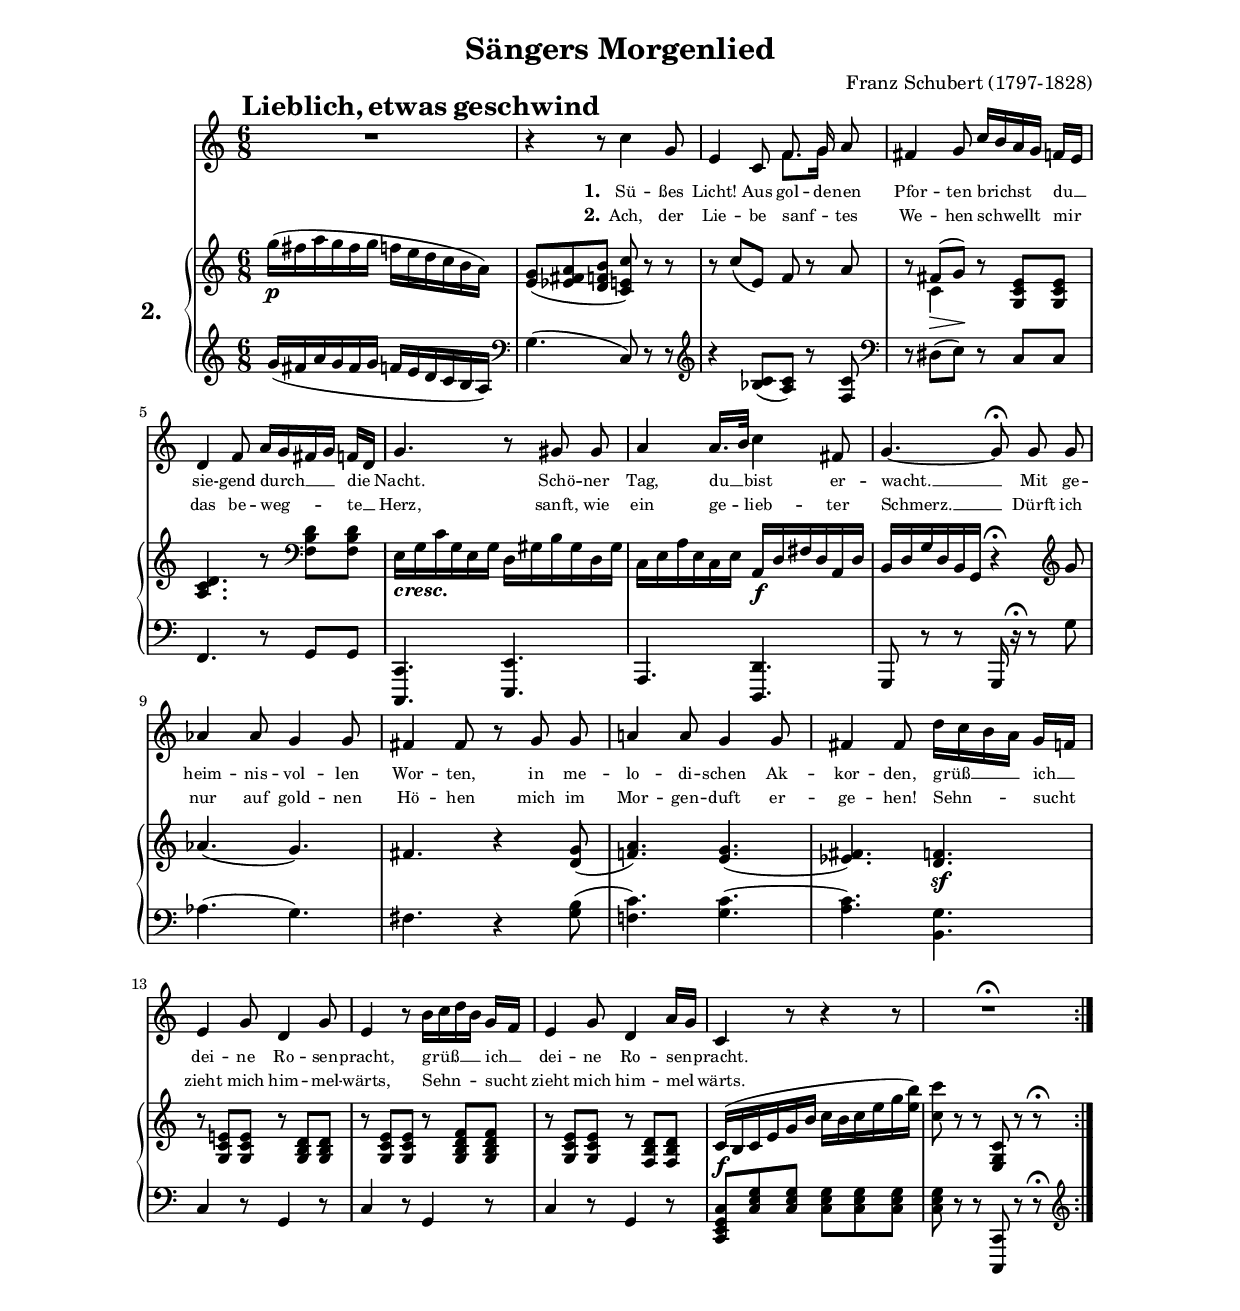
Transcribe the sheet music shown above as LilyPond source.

\header {
    title = "Sängers Morgenlied"
    composer = "Franz Schubert (1797-1828)"
    date = "27. Februar 1815"
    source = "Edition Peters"
    editor = "Paul Losse"
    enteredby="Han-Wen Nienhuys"
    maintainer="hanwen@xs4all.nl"

    texidoc = "The source is a rather tightly set Peters in Edition is
    a heavy font. The Peters edition (4622c) was `herausgegeben' by
    Paul Losse, whose name also appears on a 1956 edition of some
    other music. Strictly speaking, his edititorial enhancements will
    not be in the PD - but I am assuming there are no notable ones in
    this small piece.

    The original compresses the entire music onto a single page, in 4
    systems.  Lily does so too if you tune down spacing-increment, but
    chooses line breaks differently.

    Further manual tweaks: the slur in measure 12 has been flattened
manually. The beam in measure 3, left-hand, technically is wrong, but
has been added following the original. The crescendo in measure 4 has
been lowered

"

}

\version "2.7.14"
manuscriptBreak = { \break }



#(set-global-staff-size (/ (* 5.8 72.27) 25.4))

\paper  {
%#(set-global-staff-size (* 5.8 mm))
    linewidth = #(* mm 160)
    indent = 8\mm
    interscoreline = 2.\mm
    betweensystemspace = 15\mm
    raggedbottom = ##t 
    }

modernAccidentals = {
  \set Staff.extraNatural =  ##f
  \set Staff.autoAccidentals =  #'(Staff (same-octave . 1) (any-octave . 0))
  \set Staff.autoCautionaries =  #'()  
}


melody =    \relative c'' \repeat volta 2 \context Voice = "singer" {
    \time 6/8
    \autoBeamOff
    s1*0^\markup { \bold \large\bigger\bigger { \hspace #-3.0 Lieblich, etwas geschwind } }
  R2.
  r4 r8 c4 g8 |
  e4 c8
    <<
	\new Voice { \stemUp f8. g16 }
	{ \stemDown f8.[ g16] } >> \stemNeutral a8 |
  fis4  g8 c16[ b a g] f[ e] |
  d4 f8 a16[ g fis g] f[ d] |
  g4. r8 gis gis |
  a4 a16.[ b32] c4 fis,8 |
  g4.~ g8-\fermata g8 g |
  as4 as8 g4 g8 |
  fis4 fis8 r8 g g  |
  a!4 a8 g4 g8 |
  fis4 fis8 d'16[ c b a] g[ f] |
  e4 g8 d4 g8 e4 r8 b'16[ c d b] g[ f] |
  e4 g8 d4 a'16[ g] |
  c,4 r8 r4 r8 |

    % TODO : make \fermata work. 
  R2.^\fermataMarkup 
}


ignoreMelisma =	\set ignoreMelismata = ##t
ignoreMelismaOff = \unset ignoreMelismata 


firstVerse = \lyricmode {
    \set stanza = "1."
    
    Sü -- ßes Licht! Aus
    \ignoreMelisma
    gol --
    \ignoreMelismaOff

    de -- nen  Pfor -- ten brichst du __ \manuscriptBreak | 
    sie -- gend durch __ die Nacht. Schö -- ner Tag, du __ bist er -- wacht. __ Mit ge -- |
    \manuscriptBreak
    heim -- nis -- vol -- len Wor -- ten, in me -- lo -- di -- schen Ak -- kor -- den, grüß __ ich __ \manuscriptBreak |
    dei -- ne Ro -- sen -- pracht, grüß __ ich __ dei -- ne Ro -- sen -- pracht. 
    }

secondVerse = \lyricmode {
    \set stanza = "2."
    Ach, der Lie -- be sanf
    -- tes We -- hen schwellt mir |
    das be -- weg -- te __ Herz, sanft, wie ein ge -- lieb -- ter Schmerz. __ Dürft ich | 
    nur auf gold -- nen Hö -- hen mich im Mor -- gen -- duft er -- ge -- hen! Sehn -- sucht |
    zieht mich him -- mel -- wärts, Sehn -- sucht zieht mich him -- mel -- wärts.
    }

pianoRH =  \relative c''' \repeat volta 2 {
    #(set-accidental-style 'modern)
    g16(_\p fis a g fis g f e d c b a ) | 
    <g e>8( <es fis a> <d f b> <c e c'>) r8 r | 
    r8 c'( e,) f r a |
    \once \override DynamicLineSpanner   #'padding =#3
    r8 << { s8 s8 }  << { fis(\> g)\!
			    } \\ { c,4 } >> >> r8 <e c g> <e c g> |
    <d c a>4. r8 \clef bass  <d b f> <d b f> |
    e,16_" "_\markup { \bold\italic cresc. } g c g e g d gis b gis d gis |
    c, e a e c e a,-\f d fis d a d |
    b d g  d b g r4\fermata \clef treble g''8 |
    as4.( g 4.) | fis4. r4 <d g>8 ( |
    <f a>4.) <e g>4.( <es fis> ) <d f>\sf |
    r8 <e c g> <e c g> r <d b g > <d b g> |
    r <e c g> <e c g> r <f d b g> <f d b g> |
    r <e c g> <e c g> r <d b f> <d b f> |
    c16(_\f b c e g b c b c e g <e b'>) |
    <c c'>8 r r <c, g e>8 r r\fermata |  
}

pianoLH =  \relative c'' \repeat volta 2 {
    #(set-accidental-style 'modern)
    g16( fis a g fis g f e d c b a) | 
    \clef bass g4.( c,8) r r
    \clef treble r4 <bes' c>8([ <a c>)] r <f c'> |
    \clef bass r8 dis( e) r c c |
    f,4. r8 g g |
    <c, c,>4. <e e,>4. |
    a,4. <d d,>4. |
    g,8 r r g16 r16\fermata r8 g''8 |
    as4.( g ) |
    fis r4 <g b>8( |
    <f c'>4.)

    \once \override Slur  #'height-limit = #1.0

    <g c>4.( | <a c>4.) <g b,> |
    c,4 r8 g4 r8 |
    c4 r8 g4 r8 |
    c4 r8 g4 r8 |
    <c g e c>8 <c e g> <c e g>     <c e g> <c e g> <c e g> |
    <c e g> r r <c, c,>8 r r\fermata \clef treble
    }

\book {
    \score {
	<< \time 6/8
	   \new Staff <<
	       \context Staff #(set-accidental-style 'modern)
	       \melody >>
	   \lyricsto "singer" \new Lyrics \firstVerse
	   \lyricsto "singer" \new Lyrics \secondVerse
	   \new PianoStaff << 
	       \set PianoStaff.instrument = \markup {
		   \bold
		   \bigger\bigger\bigger\bigger \huge "2.  " }
	       \new Staff \pianoRH
	       \new Staff \pianoLH
	   >> 
       >>

	\layout {
	    \context {
		\Lyrics
		\override VerticalAxisGroup #'minimum-Y-extent = #'(-0.5 . 2.5)
		\override LyricText #'font-size = #-1
	    }
	    \context {
		\Score
		\override Beam #'thickness = #0.55
		\override SpacingSpanner #'spacing-increment = #1.0
		\override Slur #'height-limit = #1.5
	    }
	    \context {
		\PianoStaff
		\override VerticalAlignment #'forced-distance = #10
	    }
	}
	\midi {
	    \tempo 4 = 70
	}
    }
}

